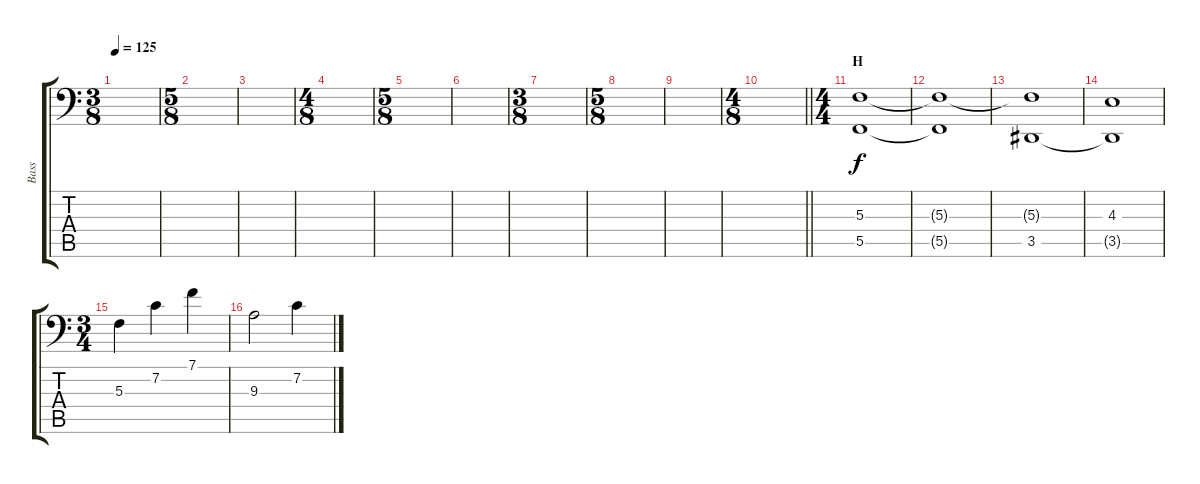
\track ("Bass" "Bass") {instrument electricbasspick}
\staff {score tabs}
\tuning (Bb2 F2 C2 G1 C1 A0) {hide}
\ts (3 8)
\tempo 125
\clef f4
\ks c
|
\ts (5 8)
|
|
\ts (4 8)
|
\ts (5 8)
|
|
\ts (3 8)
|
\ts (5 8)
|
|
\ts (4 8)
\barLineRight lightlight
|
\ts (4 4)
\section ("" "H")
(5.3 5.5).1{volume 10 instrument lead2sawtooth} |
(5.3{t} 5.5{t}).1 |
(5.3{t} 3.5).1{volume 16} |
(4.3 3.5{t}).1 |
\ts (3 4)
5.3.4{instrument electricbassfinger} 7.2.4 7.1.4 |
9.3.2 7.2.4
